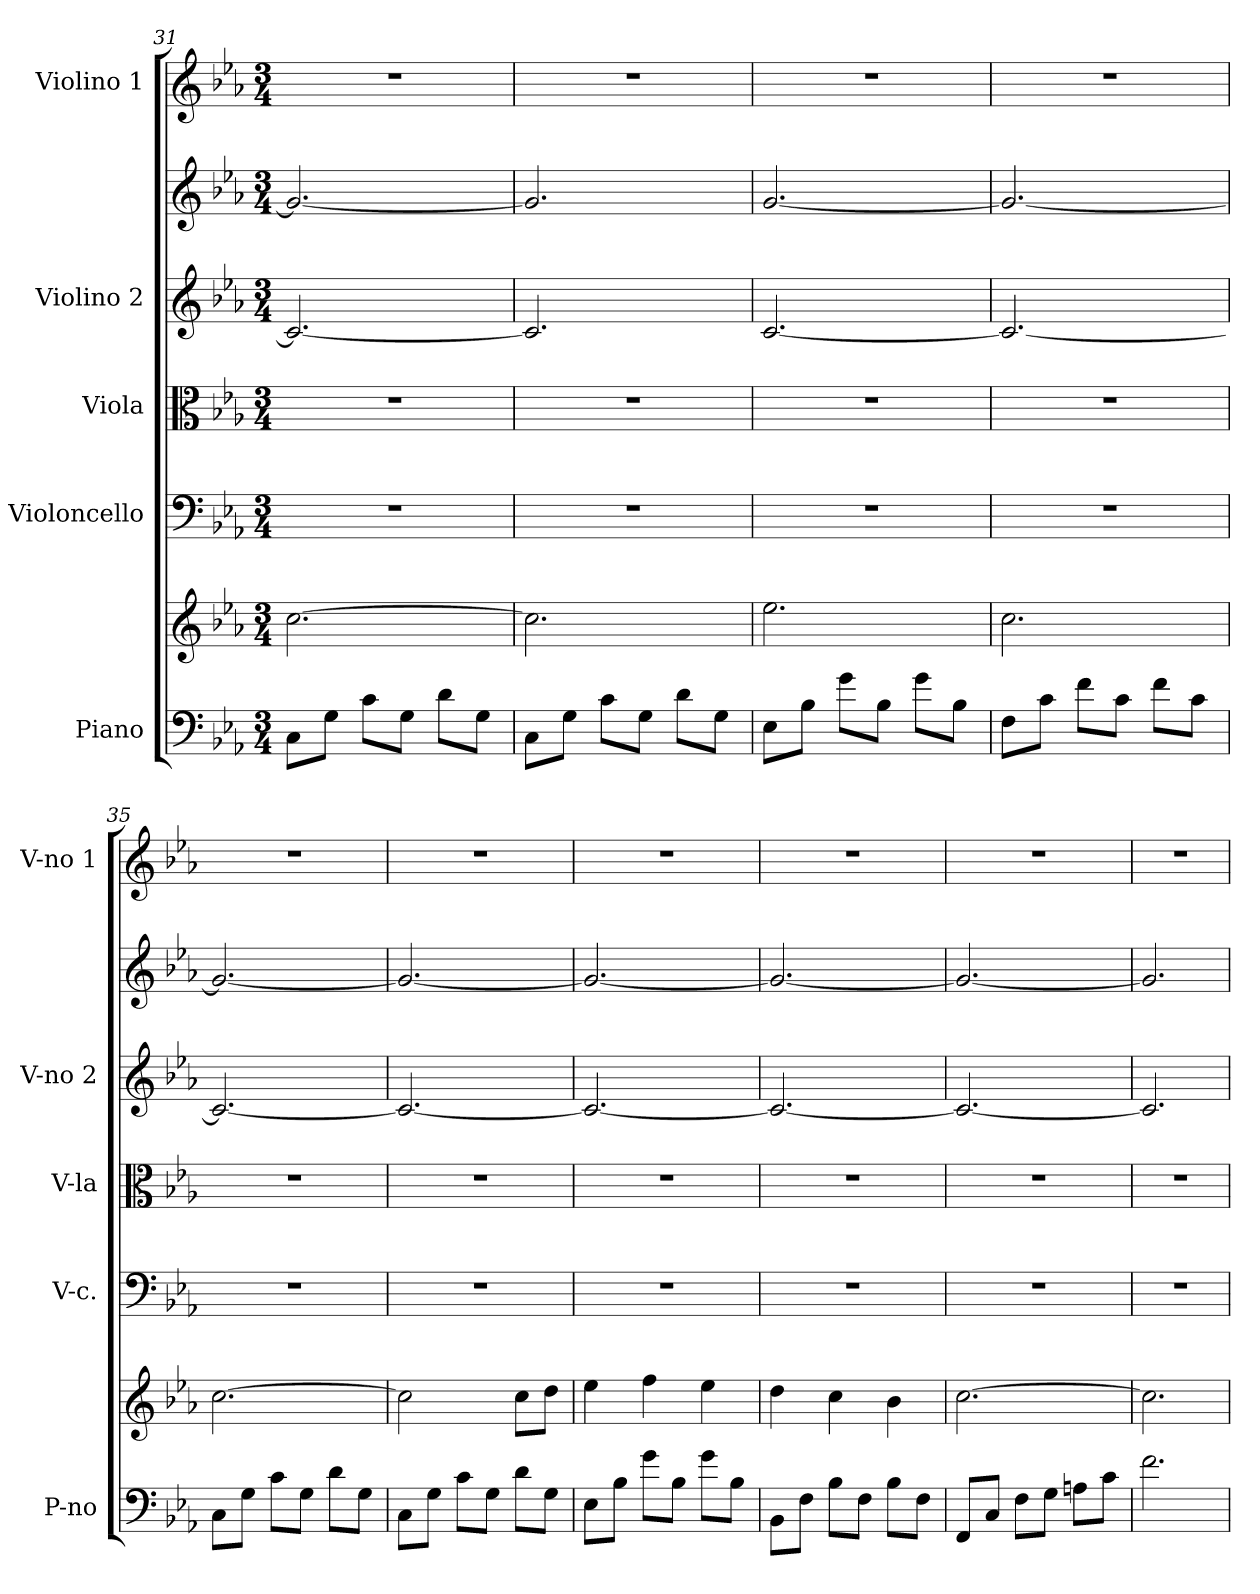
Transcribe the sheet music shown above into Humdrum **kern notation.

**kern	**kern	**kern	**kern	**kern	**kern	**kern
*part5	*part5	*part4	*part3	*part2	*part2	*part1
*staff7	*staff6	*staff5	*staff4	*staff3	*staff2	*staff1
*I"Piano	*	*I"Violoncello	*I"Viola	*I"Violino 2	*	*I"Violino 1
*I'P-no	*	*I'V-c.	*I'V-la	*I'V-no 2	*	*I'V-no 1
*clefF4	*clefG2	*clefF4	*clefC3	*clefG2	*clefG2	*clefG2
*k[b-e-a-]	*k[b-e-a-]	*k[b-e-a-]	*k[b-e-a-]	*k[b-e-a-]	*k[b-e-a-]	*k[b-e-a-]
*M3/4	*M3/4	*M3/4	*M3/4	*M3/4	*M3/4	*M3/4
=31	=31	=31	=31	=31	=31	=31
8C\L	[2.cc\	2.r	2.r	2.c/_	2.g/_	2.r
8G\J	.	.	.	.	.	.
8c\L	.	.	.	.	.	.
8G\J	.	.	.	.	.	.
8d\L	.	.	.	.	.	.
8G\J	.	.	.	.	.	.
=32	=32	=32	=32	=32	=32	=32
8C\L	2.cc\]	2.r	2.r	2.c/]	2.g/]	2.r
8G\J	.	.	.	.	.	.
8c\L	.	.	.	.	.	.
8G\J	.	.	.	.	.	.
8d\L	.	.	.	.	.	.
8G\J	.	.	.	.	.	.
!!LO:PB:g=z
=33	=33	=33	=33	=33	=33	=33
8E-\L	2.ee-\	2.r	2.r	[2.c/	[2.g/	2.r
8B-\J	.	.	.	.	.	.
8g\L	.	.	.	.	.	.
8B-\J	.	.	.	.	.	.
8g\L	.	.	.	.	.	.
8B-\J	.	.	.	.	.	.
=34	=34	=34	=34	=34	=34	=34
8F\L	2.cc\	2.r	2.r	2.c/_	2.g/_	2.r
8c\J	.	.	.	.	.	.
8f\L	.	.	.	.	.	.
8c\J	.	.	.	.	.	.
8f\L	.	.	.	.	.	.
8c\J	.	.	.	.	.	.
=35	=35	=35	=35	=35	=35	=35
8C\L	[2.cc\	2.r	2.r	2.c/_	2.g/_	2.r
8G\J	.	.	.	.	.	.
8c\L	.	.	.	.	.	.
8G\J	.	.	.	.	.	.
8d\L	.	.	.	.	.	.
8G\J	.	.	.	.	.	.
=36	=36	=36	=36	=36	=36	=36
8C\L	2cc\]	2.r	2.r	2.c/_	2.g/_	2.r
8G\J	.	.	.	.	.	.
8c\L	.	.	.	.	.	.
8G\J	.	.	.	.	.	.
8d\L	8cc\L	.	.	.	.	.
8G\J	8dd\J	.	.	.	.	.
=37	=37	=37	=37	=37	=37	=37
8E-\L	4ee-\	2.r	2.r	2.c/_	2.g/_	2.r
8B-\J	.	.	.	.	.	.
8g\L	4ff\	.	.	.	.	.
8B-\J	.	.	.	.	.	.
8g\L	4ee-\	.	.	.	.	.
8B-\J	.	.	.	.	.	.
!!LO:PB:g=z
=38	=38	=38	=38	=38	=38	=38
8BB-\L	4dd\	2.r	2.r	2.c/_	2.g/_	2.r
8F\J	.	.	.	.	.	.
8B-\L	4cc\	.	.	.	.	.
8F\J	.	.	.	.	.	.
8B-\L	4b-\	.	.	.	.	.
8F\J	.	.	.	.	.	.
=39	=39	=39	=39	=39	=39	=39
8FF/L	[2.cc\	2.r	2.r	2.c/_	2.g/_	2.r
8C/J	.	.	.	.	.	.
8F\L	.	.	.	.	.	.
8G\J	.	.	.	.	.	.
8An\L	.	.	.	.	.	.
8c\J	.	.	.	.	.	.
=40	=40	=40	=40	=40	=40	=40
2.f\	2.cc\]	2.r	2.r	2.c/]	2.g/]	2.r
=	=	=	=	=	=	=
*-	*-	*-	*-	*-	*-	*-
